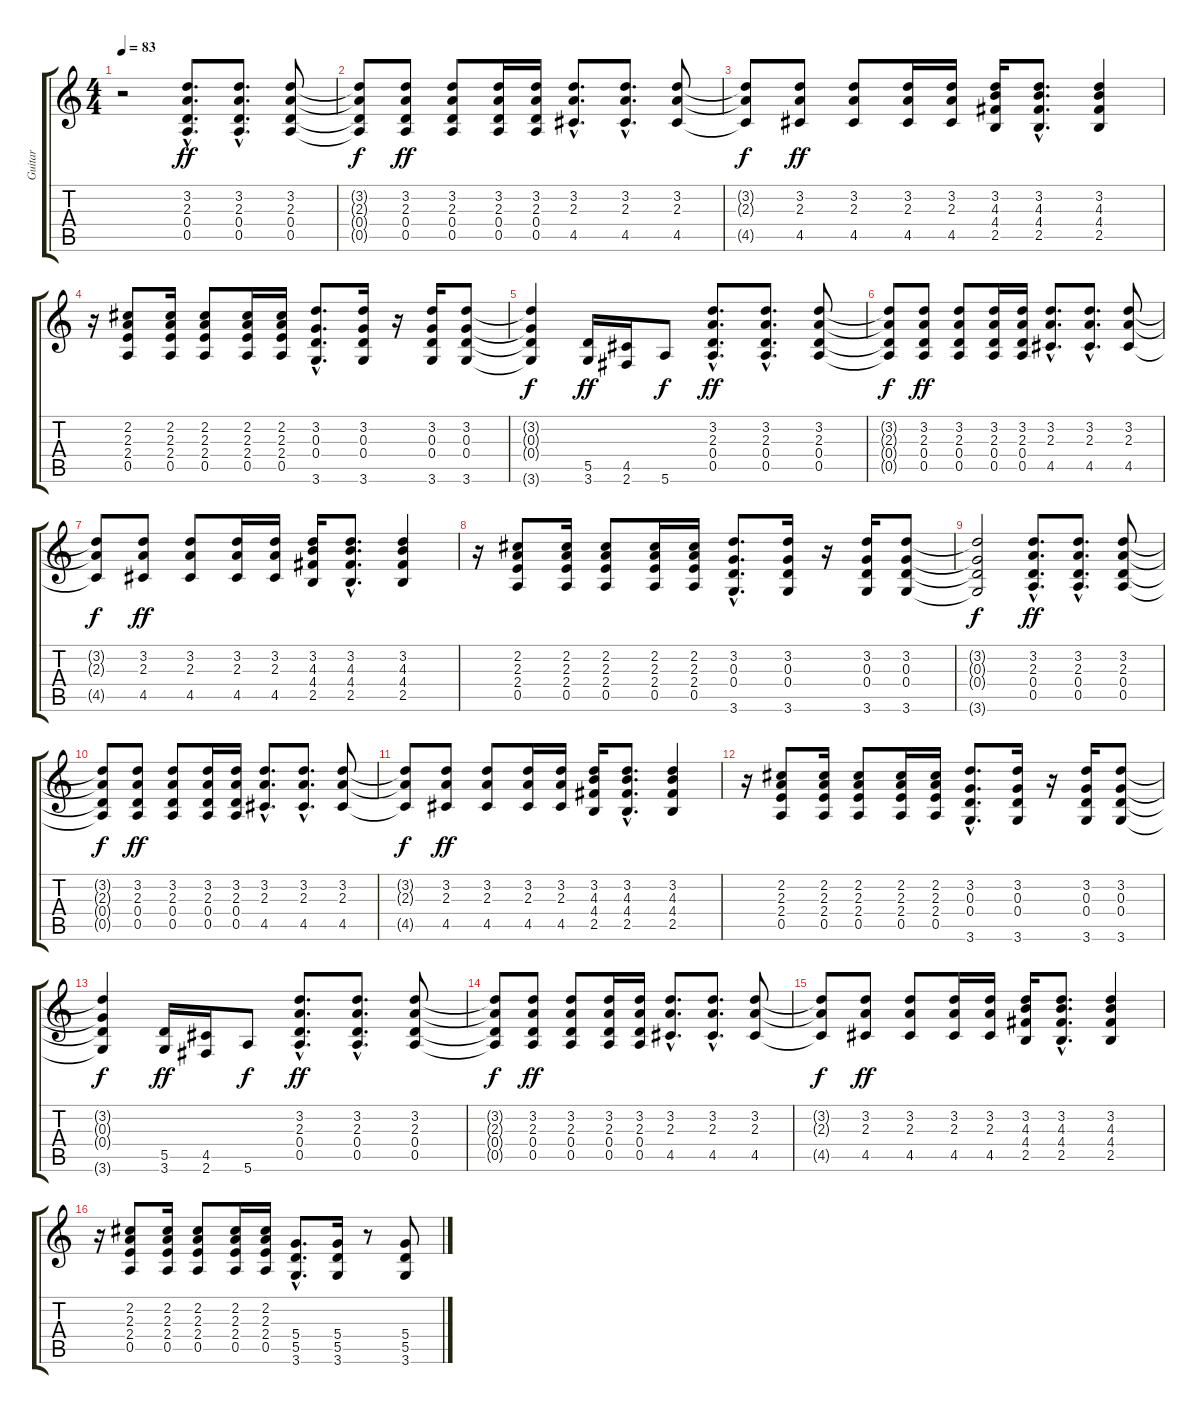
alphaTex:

\track ("Guitar " "Guitar ") {instrument distortionguitar}
\staff {score tabs}
\tuning (E4 B3 G3 D3 A2 E2) {hide}
\ts (4 4)
\tempo 83
\clef g2
\ks c
r.2{dy f} (3.2{hac} 2.3{hac} 0.4{hac} 0.5{hac}).8{d dy ff} (3.2{hac} 2.3{hac} 0.4{hac} 0.5{hac}).8{d} (3.2 2.3 0.4 0.5).8 |
(3.2{t} 2.3{t} 0.4{t} 0.5{t}).8{dy f} (3.2 2.3 0.4 0.5).8{dy ff} (3.2 2.3 0.4 0.5).8 (3.2 2.3 0.4 0.5).16 (3.2 2.3 0.4 0.5).16 (3.2{hac} 2.3{hac} 4.5{hac}).8{d} (3.2{hac} 2.3{hac} 4.5{hac}).8{d} (3.2 2.3 4.5).8 |
(3.2{t} 2.3{t} 4.5{t}).8{dy f} (3.2 2.3 4.5).8{dy ff} (3.2 2.3 4.5).8 (3.2 2.3 4.5).16 (3.2 2.3 4.5).16 (3.2 4.3 4.4 2.5).16 (3.2{hac} 4.3{hac} 4.4{hac} 2.5{hac}).8{d} (3.2 4.3 4.4 2.5).4 |
r.16 (2.2 2.3 2.4 0.5).8 (2.2 2.3 2.4 0.5).16 (2.2 2.3 2.4 0.5).8 (2.2 2.3 2.4 0.5).16 (2.2 2.3 2.4 0.5).16 (3.2{hac} 0.3{hac} 0.4{hac} 3.6{hac}).8{d} (3.2 0.3 0.4 3.6).16 r.16 (3.2 0.3 0.4 3.6).16 (3.2 0.3 0.4 3.6).8 |
(3.2{t} 0.3{t} 0.4{t} 3.6{t}).4{dy f} (5.5 3.6).16{dy ff} (4.5 2.6).16 5.6.8{dy f} (3.2{hac} 2.3{hac} 0.4{hac} 0.5{hac}).8{d dy ff} (3.2{hac} 2.3{hac} 0.4{hac} 0.5{hac}).8{d} (3.2 2.3 0.4 0.5).8 |
(3.2{t} 2.3{t} 0.4{t} 0.5{t}).8{dy f} (3.2 2.3 0.4 0.5).8{dy ff} (3.2 2.3 0.4 0.5).8 (3.2 2.3 0.4 0.5).16 (3.2 2.3 0.4 0.5).16 (3.2{hac} 2.3{hac} 4.5{hac}).8{d} (3.2{hac} 2.3{hac} 4.5{hac}).8{d} (3.2 2.3 4.5).8 |
(3.2{t} 2.3{t} 4.5{t}).8{dy f} (3.2 2.3 4.5).8{dy ff} (3.2 2.3 4.5).8 (3.2 2.3 4.5).16 (3.2 2.3 4.5).16 (3.2 4.3 4.4 2.5).16 (3.2{hac} 4.3{hac} 4.4{hac} 2.5{hac}).8{d} (3.2 4.3 4.4 2.5).4 |
r.16 (2.2 2.3 2.4 0.5).8 (2.2 2.3 2.4 0.5).16 (2.2 2.3 2.4 0.5).8 (2.2 2.3 2.4 0.5).16 (2.2 2.3 2.4 0.5).16 (3.2{hac} 0.3{hac} 0.4{hac} 3.6{hac}).8{d} (3.2 0.3 0.4 3.6).16 r.16 (3.2 0.3 0.4 3.6).16 (3.2 0.3 0.4 3.6).8 |
(3.2{t} 0.3{t} 0.4{t} 3.6{t}).2{dy f} (3.2{hac} 2.3{hac} 0.4{hac} 0.5{hac}).8{d dy ff} (3.2{hac} 2.3{hac} 0.4{hac} 0.5{hac}).8{d} (3.2 2.3 0.4 0.5).8 |
(3.2{t} 2.3{t} 0.4{t} 0.5{t}).8{dy f} (3.2 2.3 0.4 0.5).8{dy ff} (3.2 2.3 0.4 0.5).8 (3.2 2.3 0.4 0.5).16 (3.2 2.3 0.4 0.5).16 (3.2{hac} 2.3{hac} 4.5{hac}).8{d} (3.2{hac} 2.3{hac} 4.5{hac}).8{d} (3.2 2.3 4.5).8 |
(3.2{t} 2.3{t} 4.5{t}).8{dy f} (3.2 2.3 4.5).8{dy ff} (3.2 2.3 4.5).8 (3.2 2.3 4.5).16 (3.2 2.3 4.5).16 (3.2 4.3 4.4 2.5).16 (3.2{hac} 4.3{hac} 4.4{hac} 2.5{hac}).8{d} (3.2 4.3 4.4 2.5).4 |
r.16 (2.2 2.3 2.4 0.5).8 (2.2 2.3 2.4 0.5).16 (2.2 2.3 2.4 0.5).8 (2.2 2.3 2.4 0.5).16 (2.2 2.3 2.4 0.5).16 (3.2{hac} 0.3{hac} 0.4{hac} 3.6{hac}).8{d} (3.2 0.3 0.4 3.6).16 r.16 (3.2 0.3 0.4 3.6).16 (3.2 0.3 0.4 3.6).8 |
(3.2{t} 0.3{t} 0.4{t} 3.6{t}).4{dy f} (5.5 3.6).16{dy ff} (4.5 2.6).16 5.6.8{dy f} (3.2{hac} 2.3{hac} 0.4{hac} 0.5{hac}).8{d dy ff} (3.2{hac} 2.3{hac} 0.4{hac} 0.5{hac}).8{d} (3.2 2.3 0.4 0.5).8 |
(3.2{t} 2.3{t} 0.4{t} 0.5{t}).8{dy f} (3.2 2.3 0.4 0.5).8{dy ff} (3.2 2.3 0.4 0.5).8 (3.2 2.3 0.4 0.5).16 (3.2 2.3 0.4 0.5).16 (3.2{hac} 2.3{hac} 4.5{hac}).8{d} (3.2{hac} 2.3{hac} 4.5{hac}).8{d} (3.2 2.3 4.5).8 |
(3.2{t} 2.3{t} 4.5{t}).8{dy f} (3.2 2.3 4.5).8{dy ff} (3.2 2.3 4.5).8 (3.2 2.3 4.5).16 (3.2 2.3 4.5).16 (3.2 4.3 4.4 2.5).16 (3.2{hac} 4.3{hac} 4.4{hac} 2.5{hac}).8{d} (3.2 4.3 4.4 2.5).4 |
r.16 (2.2 2.3 2.4 0.5).8 (2.2 2.3 2.4 0.5).16 (2.2 2.3 2.4 0.5).8 (2.2 2.3 2.4 0.5).16 (2.2 2.3 2.4 0.5).16 (5.4{hac} 5.5{hac} 3.6{hac}).8{d} (5.4 5.5 3.6).16 r.8 (5.4 5.5 3.6).8
